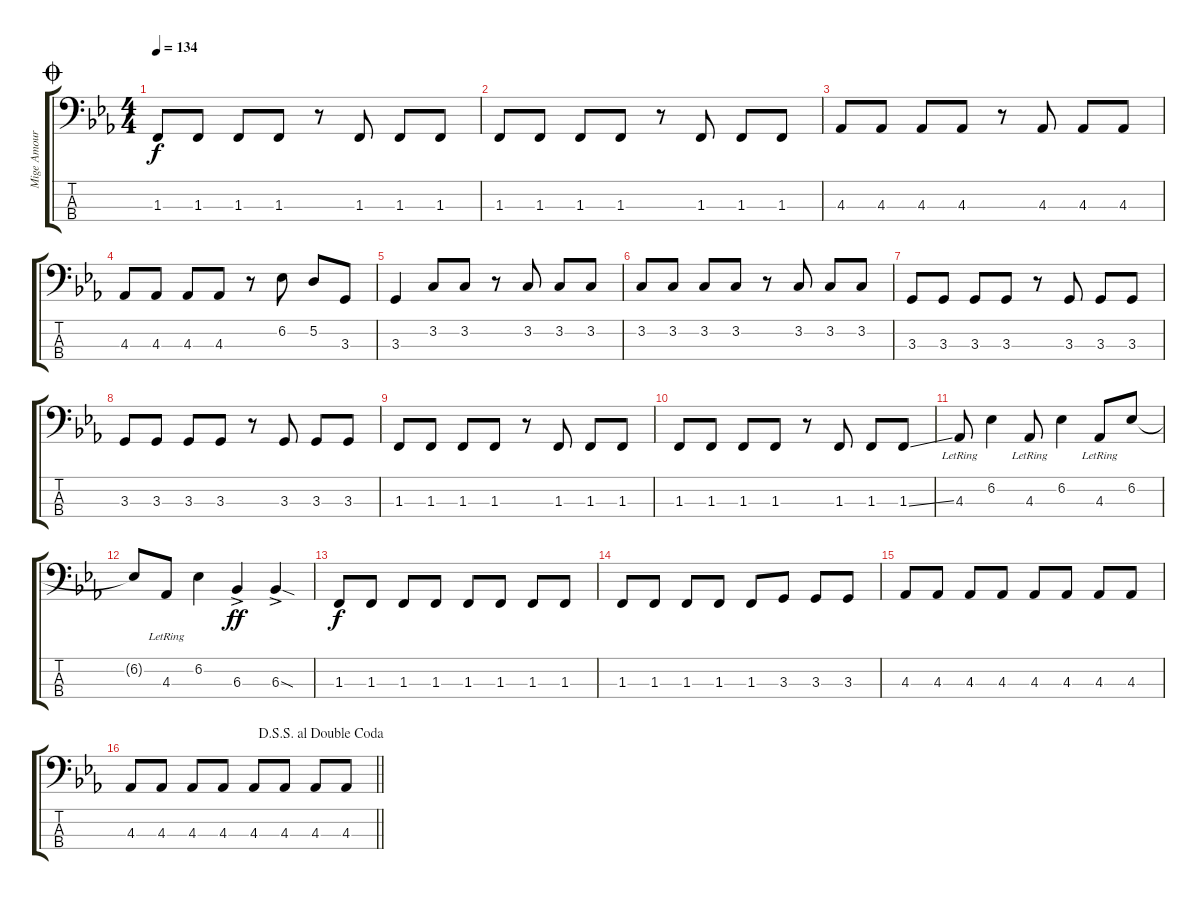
\track ("Mige Amour" "Mige Amour") {instrument electricbassfinger}
\staff {score tabs}
\tuning (D2 A1 E1 B0) {hide}
\ts (4 4)
\jump coda
\tempo 134
\clef f4
\ks eb
1.3.8{dy f} 1.3.8 1.3.8 1.3.8 r.8 1.3.8 1.3.8 1.3.8 |
1.3.8 1.3.8 1.3.8 1.3.8 r.8 1.3.8 1.3.8 1.3.8 |
4.3.8 4.3.8 4.3.8 4.3.8 r.8 4.3.8 4.3.8 4.3.8 |
4.3.8 4.3.8 4.3.8 4.3.8 r.8 6.2.8 5.2.8 3.3.8 |
3.3.4 3.2.8 3.2.8 r.8 3.2.8 3.2.8 3.2.8 |
3.2.8 3.2.8 3.2.8 3.2.8 r.8 3.2.8 3.2.8 3.2.8 |
3.3.8 3.3.8 3.3.8 3.3.8 r.8 3.3.8 3.3.8 3.3.8 |
3.3.8 3.3.8 3.3.8 3.3.8 r.8 3.3.8 3.3.8 3.3.8 |
1.3.8 1.3.8 1.3.8 1.3.8 r.8 1.3.8 1.3.8 1.3.8 |
1.3.8 1.3.8 1.3.8 1.3.8 r.8 1.3.8 1.3.8 1.3{ss}.8 |
4.3{lr}.8 6.2.4 4.3{lr}.8 6.2.4 4.3{lr}.8 6.2.8 |
6.2{t}.8 4.3{lr}.8 6.2.4 6.3{ac}.4{dy ff} 6.3{sod ac}.4 |
1.3.8{dy f} 1.3.8 1.3.8 1.3.8 1.3.8 1.3.8 1.3.8 1.3.8 |
1.3.8 1.3.8 1.3.8 1.3.8 1.3.8 3.3.8 3.3.8 3.3.8 |
4.3.8 4.3.8 4.3.8 4.3.8 4.3.8 4.3.8 4.3.8 4.3.8 |
\jump dalsegnosegnoaldoublecoda
\barLineRight lightlight
4.3.8 4.3.8 4.3.8 4.3.8 4.3.8 4.3.8 4.3.8 4.3.8
